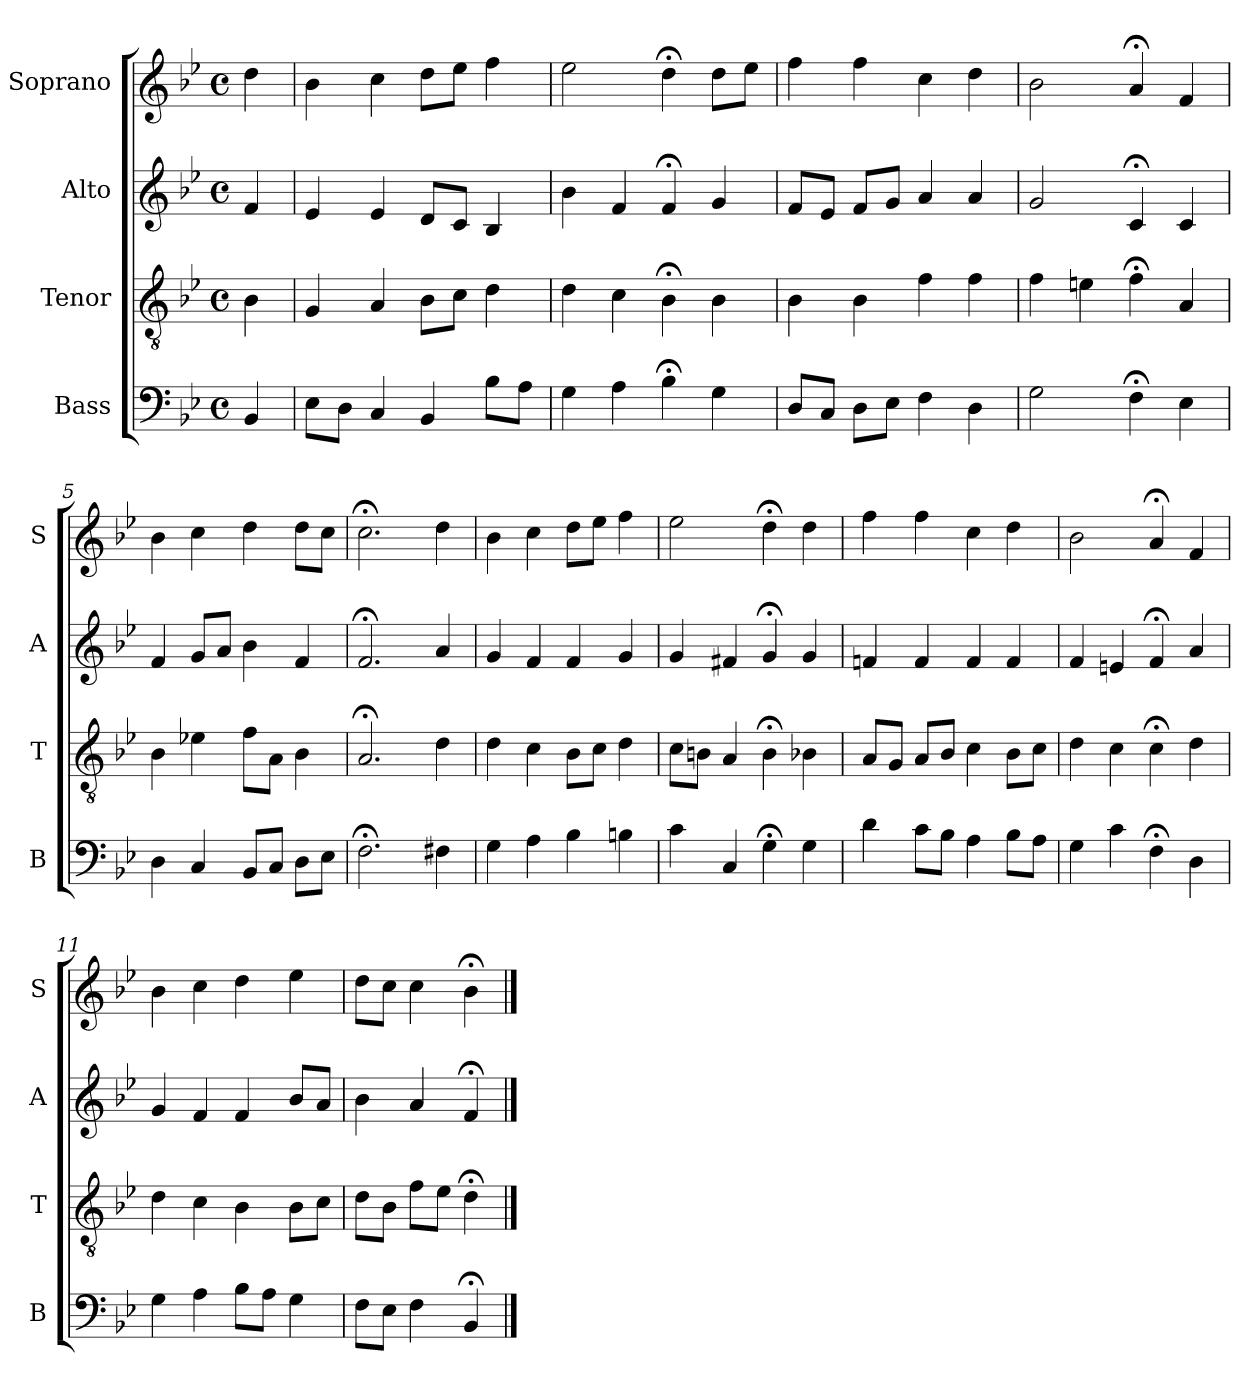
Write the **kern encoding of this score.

**kern	**kern	**kern	**kern
*part4	*part3	*part2	*part1
*staff4	*staff3	*staff2	*staff1
*I"Bass	*I"Tenor	*I"Alto	*I"Soprano
*I'B	*I'T	*I'A	*I'S
*clefF4	*clefGv2	*clefG2	*clefG2
*k[b-e-]	*k[b-e-]	*k[b-e-]	*k[b-e-]
*B-:	*B-:	*B-:	*B-:
*M4/4	*M4/4	*M4/4	*M4/4
*met(c)	*met(c)	*met(c)	*met(c)
*MM100	*MM100	*MM100	*MM100
=	=	=	=
4BB-	4B-	4f	4dd
=1	=1	=1	=1
8E-L	4G	4e-	4b-
8DJ	.	.	.
4C	4A	4e-	4cc
4BB-	8B-L	8dL	8ddL
.	8cJ	8cJ	8ee-J
8B-L	4d	4B-	4ff
8AJ	.	.	.
=2	=2	=2	=2
4G	4d	4b-	2ee-
4A	4c	4f	.
4B-;<	4B-;<	4f;<	4dd;<
4G	4B-	4g	8ddL
.	.	.	8ee-J
=3	=3	=3	=3
8DL	4B-	8fL	4ff
8CJ	.	8e-J	.
8DL	4B-	8fL	4ff
8E-J	.	8gJ	.
4F	4f	4a	4cc
4D	4f	4a	4dd
=4	=4	=4	=4
2G	4f	2g	2b-
.	4en	.	.
4F;<	4f;<	4c;<	4a;<
4E-i	4Ai	4ci	4fi
=5	=5	=5	=5
4D	4B-	4f	4b-
4C	4e-X	8gL	4cc
.	.	8aJ	.
8BB-L	8fL	4b-	4dd
8CJ	8AJ	.	.
8DL	4B-	4f	8ddL
8E-J	.	.	8ccJ
=6	=6	=6	=6
2.F;<	2.A;<	2.f;<	2.cc;<
4F#X	4d	4a	4dd
=7	=7	=7	=7
4G	4d	4g	4b-
4A	4c	4f	4cc
4B-	8B-L	4f	8ddL
.	8cJ	.	8ee-J
4Bn	4d	4g	4ff
=8	=8	=8	=8
4c	8cL	4g	2ee-
.	8BnJ	.	.
4C	4A	4f#X	.
4G;<	4B;<	4g;<	4dd;<
4G	4B-X	4g	4dd
=9	=9	=9	=9
4d	8AL	4fn	4ff
.	8GJ	.	.
8cL	8AL	4f	4ff
8B-J	8B-J	.	.
4A	4c	4f	4cc
8B-L	8B-L	4f	4dd
8AJ	8cJ	.	.
=10	=10	=10	=10
4G	4d	4f	2b-
4c	4c	4en	.
4F;<	4c;<	4f;<	4a;<
4D	4d	4a	4f
=11	=11	=11	=11
4G	4d	4g	4b-
4A	4c	4f	4cc
8B-L	4B-	4f	4dd
8AJ	.	.	.
4G	8B-L	8b-L	4ee-
.	8cJ	8aJ	.
=12	=12	=12	=12
8FL	8dL	4b-	8ddL
8E-J	8B-J	.	8ccJ
4F	8fL	4a	4cc
.	8e-J	.	.
4BB-;<	4d;<	4f;<	4b-;<
==	==	==	==
*-	*-	*-	*-
